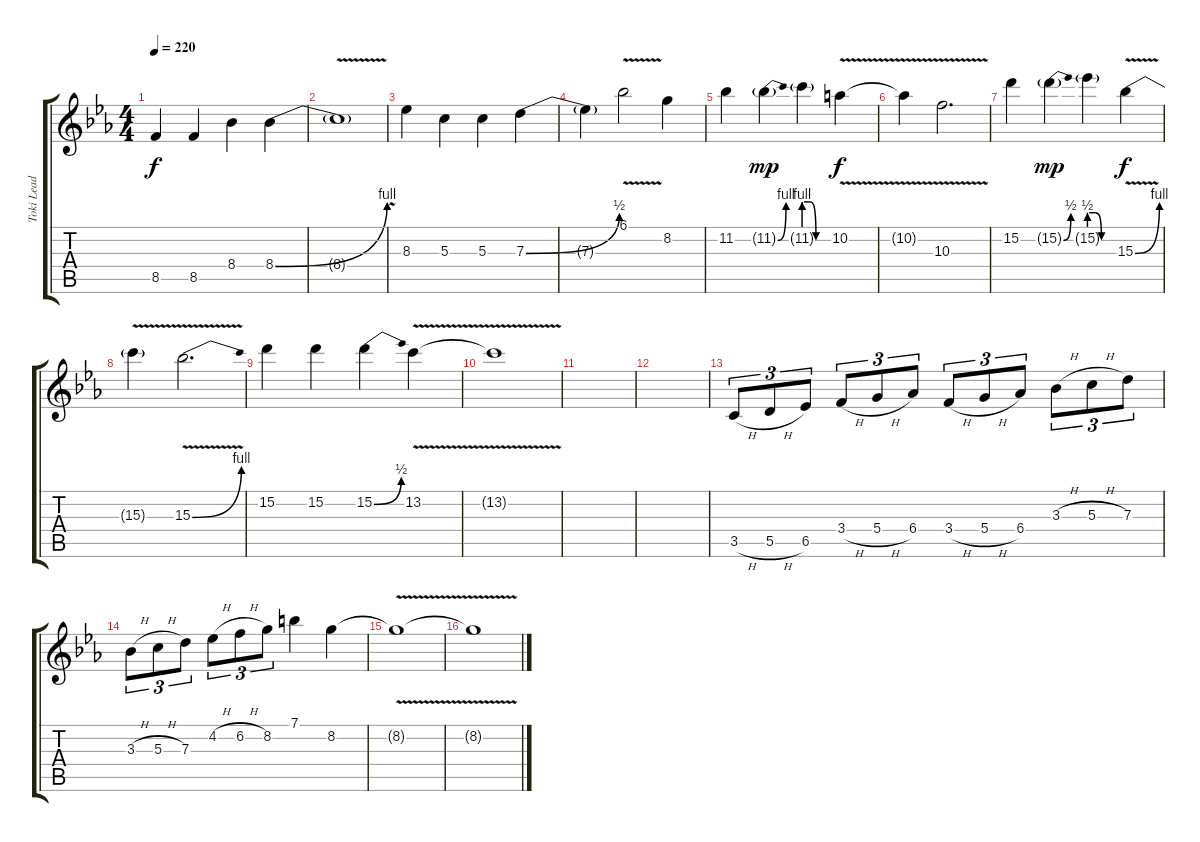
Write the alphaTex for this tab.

\track ("Toki Lead" "Toki Lead") {instrument overdrivenguitar}
\staff {score tabs}
\tuning (E4 B3 G3 D3 A2 E2) {hide}
\ts (4 4)
\tempo 220
\clef g2
\ks eb
8.5.4{dy f} 8.5.4 8.4.4 8.4{be (bend 0 0 60 4)}.4 |
8.4{v t}.1 |
8.3.4 5.3.4 5.3.4 7.3{be (bend 0 0 60 2)}.4 |
7.3{t}.4 6.1{v}.2 8.2.4 |
11.2.4 11.2{be (bend 0 0 60 4) g}.4{dy mp} 11.2{be (custom 0 4 15 4 30 0 60 0) g}.4 10.2{v}.4{dy f} |
10.2{t}.4 10.3{v}.2{d} |
15.2.4 15.2{be (bend 0 0 60 2) g}.4{dy mp} 15.2{be (custom 0 2 15 2 30 0 60 0) g}.4 15.3{be (bend 0 0 60 4) v}.4{dy f} |
15.3{t}.4 15.3{be (bend 0 0 60 4) v}.2{d} |
15.2.4 15.2.4 15.2{be (bend 0 0 60 2)}.4 13.2{v}.4 |
13.2{t}.1 |
|
|
3.5{h}.8{tu (3 2)} 5.5{h}.8{tu (3 2)} 6.5.8{tu (3 2)} 3.4{h}.8{tu (3 2)} 5.4{h}.8{tu (3 2)} 6.4.8{tu (3 2)} 3.4{h}.8{tu (3 2)} 5.4{h}.8{tu (3 2)} 6.4.8{tu (3 2)} 3.3{h}.8{tu (3 2)} 5.3{h}.8{tu (3 2)} 7.3.8{tu (3 2)} |
3.3{h}.8{tu (3 2)} 5.3{h}.8{tu (3 2)} 7.3.8{tu (3 2)} 4.2{h}.8{tu (3 2)} 6.2{h}.8{tu (3 2)} 8.2.8{tu (3 2)} 7.1.4 8.2.4 |
8.2{v t}.1 |
8.2{t}.1
